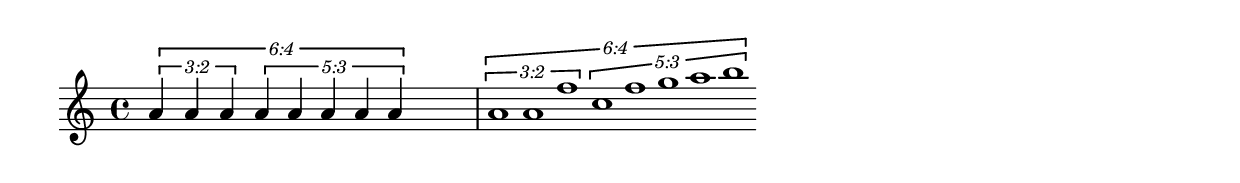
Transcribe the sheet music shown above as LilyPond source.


\version "2.6.0"

\header {
    texidoc=" Tuplets may be nested."
}

\paper {
  raggedright = ##t  
  indent = 0.0
}

\relative c'' {
  \set tupletNumberFormatFunction = #fraction-tuplet-formatter
  \times 4/6 {
    \times 2/3 {
      a a a
    }
    \times 3/5 {
      a a a a a
    }
  }

  s1*1/6
  
  \stemUp
  \times 4/6 {
    \times 2/3 {
      a1*1/6 a f'
    }
    \times 3/5 {
      c f g a b 
    }
  }
  
}

